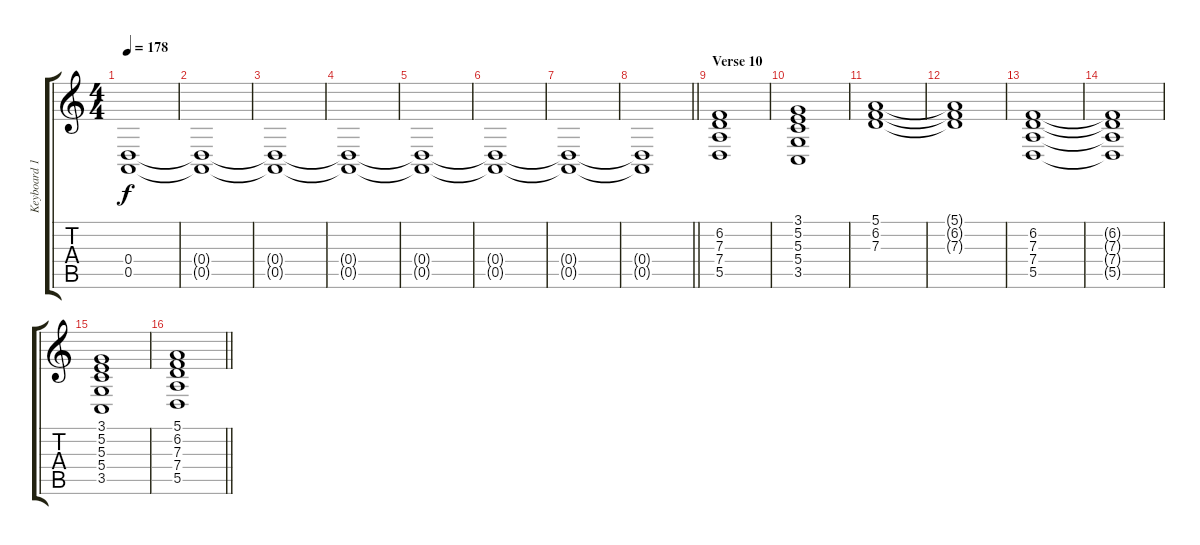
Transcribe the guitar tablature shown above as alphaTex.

\track ("Keyboard 1" "Keyboard 1") {instrument synthstrings2}
\staff {score tabs}
\tuning (E4 B3 G3 D3 A2 E2) {hide}
\ts (4 4)
\tempo 178
\clef g2
\ks c
(0.4{t} 0.5{t}).1{dy f} |
(0.4{t} 0.5{t}).1 |
(0.4{t} 0.5{t}).1 |
(0.4{t} 0.5{t}).1 |
(0.4{t} 0.5{t}).1 |
(0.4{t} 0.5{t}).1 |
(0.4{t} 0.5{t}).1 |
\barLineRight lightlight
(0.4{t} 0.5{t}).1 |
\section ("" "Verse 10")
(6.2 7.3 7.4 5.5).1 |
(3.1 5.2 5.3 5.4 3.5).1 |
(5.1 6.2 7.3).1 |
(5.1{t} 6.2{t} 7.3{t}).1 |
(6.2 7.3 7.4 5.5).1 |
(6.2{t} 7.3{t} 7.4{t} 5.5{t}).1 |
(3.1 5.2 5.3 5.4 3.5).1 |
\barLineRight lightlight
(5.1 6.2 7.3 7.4 5.5).1
